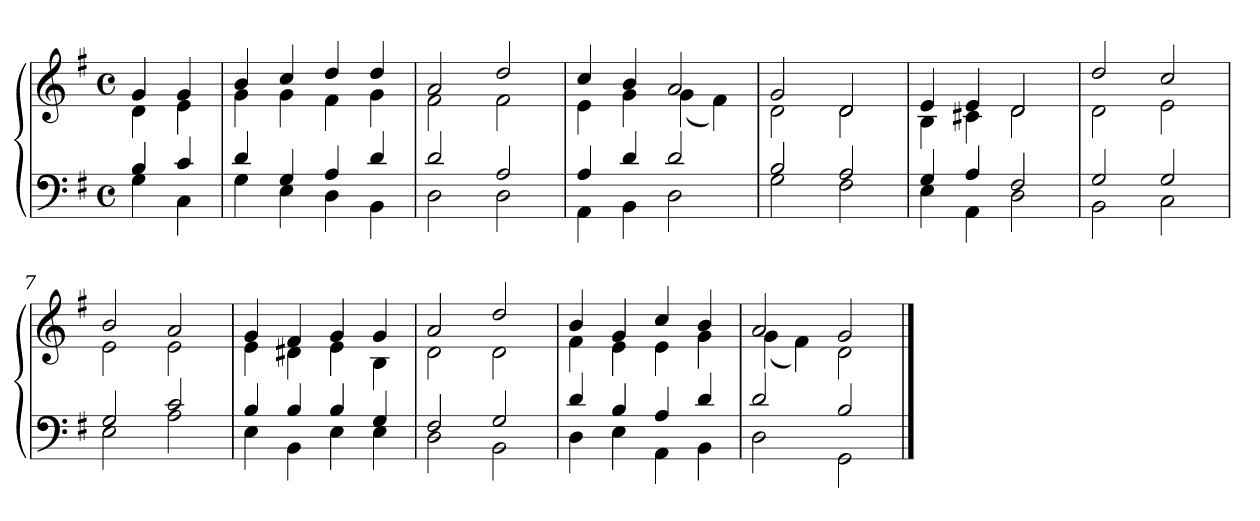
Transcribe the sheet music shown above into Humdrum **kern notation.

**kern	**kern
*part1	*part1
*staff2	*staff1
*clefF4	*clefG2
*k[f#]	*k[f#]
*G:	*G:
*M4/4	*M4/4
*met(c)	*met(c)
=	=
*^	*^
4B	4G	4g	4d
4c	4C	4g	4e
=1	=1	=1	=1
4d	4G	4b	4g
4G	4E	4cc	4g
4A	4D	4dd	4f#
4d	4BB	4dd	4g
=2	=2	=2	=2
2d	2D	2a	2f#
2A	2D	2dd	2f#
=3	=3	=3	=3
4A	4AA	4cc	4e
4d	4BB	4b	4g
2d	2D	2a	(4g
.	.	.	4f#)
=4	=4	=4	=4
2B	2G	2g	2d
2A	2F#	2d	2d
=5	=5	=5	=5
4G	4E	4e	4B
4A	4AA	4e	4c#X
2F#	2D	2d	2d
=6	=6	=6	=6
2G	2BB	2dd	2d
2G	2C	2cc	2e
=7	=7	=7	=7
2G	2E	2b	2e
2c	2A	2a	2e
=8	=8	=8	=8
4B	4E	4g	4e
4B	4BB	4f#	4d#X
4B	4E	4g	4e
4G	4E	4g	4B
=9	=9	=9	=9
2F#	2D	2a	2d
2G	2BB	2dd	2d
=10	=10	=10	=10
4d	4D	4b	4f#
4B	4E	4g	4e
4A	4AA	4cc	4e
4d	4BB	4b	4g
=11	=11	=11	=11
2d	2D	2a	(4g
.	.	.	4f#)
2B	2GG	2g	2d
*v	*v	*	*
*	*v	*v
==	==
*-	*-
